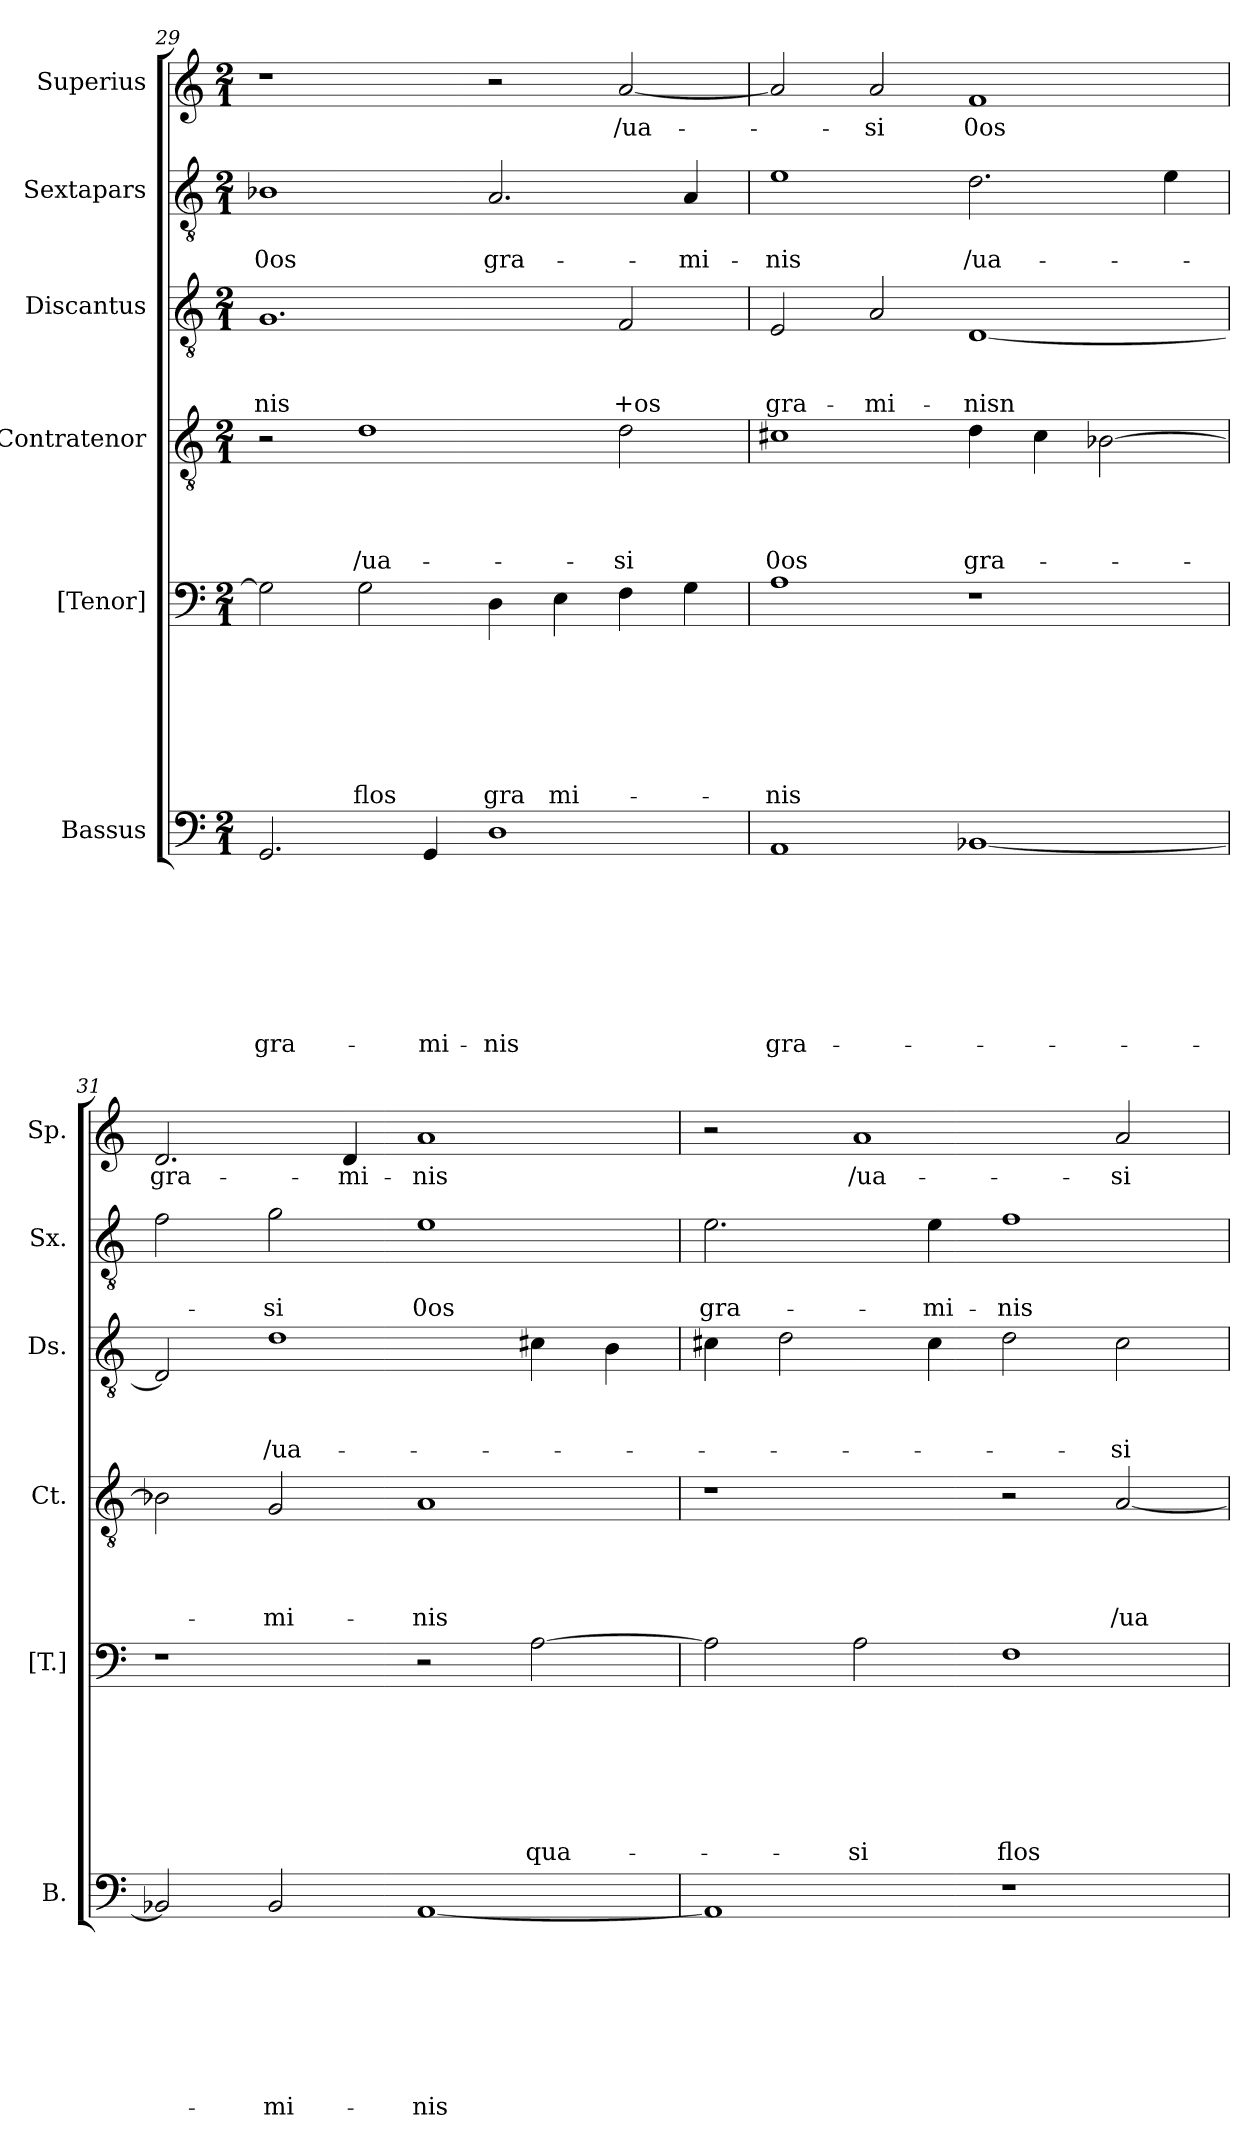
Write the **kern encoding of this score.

**kern	**text	**text	**text	**text	**text	**text	**text	**text	**kern	**text	**text	**text	**text	**text	**text	**text	**kern	**text	**text	**text	**text	**kern	**text	**text	**text	**kern	**text	**text	**kern	**text
*part6	*part6	*part6	*part6	*part6	*part6	*part6	*part6	*part6	*part5	*part5	*part5	*part5	*part5	*part5	*part5	*part5	*part4	*part4	*part4	*part4	*part4	*part3	*part3	*part3	*part3	*part2	*part2	*part2	*part1	*part1
*staff6	*staff6	*staff6	*staff6	*staff6	*staff6	*staff6	*staff6	*staff6	*staff5	*staff5	*staff5	*staff5	*staff5	*staff5	*staff5	*staff5	*staff4	*staff4	*staff4	*staff4	*staff4	*staff3	*staff3	*staff3	*staff3	*staff2	*staff2	*staff2	*staff1	*staff1
*I"Bassus	*	*	*	*	*	*	*	*	*I"[Tenor]	*	*	*	*	*	*	*	*I"Contratenor	*	*	*	*	*I"Discantus	*	*	*	*I"Sextapars	*	*	*I"Superius	*
*I'B.	*	*	*	*	*	*	*	*	*I'[T.]	*	*	*	*	*	*	*	*I'Ct.	*	*	*	*	*I'Ds.	*	*	*	*I'Sx.	*	*	*I'Sp.	*
*clefF4	*	*	*	*	*	*	*	*	*clefF4	*	*	*	*	*	*	*	*clefGv2	*	*	*	*	*clefGv2	*	*	*	*clefGv2	*	*	*clefG2	*
*k[]	*	*	*	*	*	*	*	*	*k[]	*	*	*	*	*	*	*	*k[]	*	*	*	*	*k[]	*	*	*	*k[]	*	*	*k[]	*
*C:	*	*	*	*	*	*	*	*	*C:	*	*	*	*	*	*	*	*C:	*	*	*	*	*C:	*	*	*	*C:	*	*	*C:	*
*M2/1	*	*	*	*	*	*	*	*	*M2/1	*	*	*	*	*	*	*	*M2/1	*	*	*	*	*M2/1	*	*	*	*M2/1	*	*	*M2/1	*
=29	=29	=29	=29	=29	=29	=29	=29	=29	=29	=29	=29	=29	=29	=29	=29	=29	=29	=29	=29	=29	=29	=29	=29	=29	=29	=29	=29	=29	=29	=29
!	!	!	!	!	!	!	!	!LO:LY:b	!	!	!	!	!	!	!	!	!	!	!	!	!	!	!	!	!LO:LY:b	!	!	!LO:LY:b	!	!
2.GG/	.	.	.	.	.	.	.	gra-	2G\]	.	.	.	.	.	.	.	2r	.	.	.	.	1.G	.	.	-nis	1B-X	.	0os	1r	.
!	!	!	!	!	!	!	!	!	!	!	!	!	!	!	!	!LO:LY:b	!	!	!	!	!LO:LY:b	!	!	!	!	!	!	!	!	!
.	.	.	.	.	.	.	.	.	2G\	.	.	.	.	.	.	flos	1d	.	.	.	/ua-	.	.	.	.	.	.	.	.	.
!	!	!	!	!	!	!	!	!LO:LY:b	!	!	!	!	!	!	!	!	!	!	!	!	!	!	!	!	!	!	!	!	!	!
4GG/	.	.	.	.	.	.	.	-mi-	.	.	.	.	.	.	.	.	.	.	.	.	.	.	.	.	.	.	.	.	.	.
!	!	!	!	!	!	!	!	!LO:LY:b:rj	!	!	!	!	!	!	!	!LO:LY:b	!	!	!	!	!	!	!	!	!	!	!	!LO:LY:b	!	!
1D	.	.	.	.	.	.	.	-nis	4D\	.	.	.	.	.	.	gra	.	.	.	.	.	.	.	.	.	2.A/	.	gra-	2r	.
!	!	!	!	!	!	!	!	!	!	!	!	!	!	!	!	!LO:LY:b	!	!	!	!	!	!	!	!	!	!	!	!	!	!
.	.	.	.	.	.	.	.	.	4E\	.	.	.	.	.	.	mi-	.	.	.	.	.	.	.	.	.	.	.	.	.	.
!	!	!	!	!	!	!	!	!	!	!	!	!	!	!	!	!	!	!	!	!	!LO:LY:b	!	!	!	!LO:LY:b	!	!	!	!	!LO:LY:b
.	.	.	.	.	.	.	.	.	4F\	.	.	.	.	.	.	.	2d\	.	.	.	-si	2F/	.	.	+os	.	.	.	[<2a/	/ua-
!	!	!	!	!	!	!	!	!	!	!	!	!	!	!	!	!	!	!	!	!	!	!	!	!	!	!	!	!LO:LY:b	!	!
.	.	.	.	.	.	.	.	.	4G\	.	.	.	.	.	.	.	.	.	.	.	.	.	.	.	.	4A/	.	-mi-	.	.
=30	=30	=30	=30	=30	=30	=30	=30	=30	=30	=30	=30	=30	=30	=30	=30	=30	=30	=30	=30	=30	=30	=30	=30	=30	=30	=30	=30	=30	=30	=30
!	!	!	!	!	!	!	!	!LO:LY:b	!	!	!	!	!	!	!	!LO:LY:b	!	!	!	!	!LO:LY:b	!	!	!	!LO:LY:b	!	!	!LO:LY:b	!	!
1AA	.	.	.	.	.	.	.	gra-	1A	.	.	.	.	.	.	-nis	1c#X	.	.	.	0os	2E/	.	.	gra-	1e	.	-nis	2a/]	.
!	!	!	!	!	!	!	!	!	!	!	!	!	!	!	!	!	!	!	!	!	!	!	!	!	!LO:LY:b	!	!	!	!	!LO:LY:b
.	.	.	.	.	.	.	.	.	.	.	.	.	.	.	.	.	.	.	.	.	.	2A/	.	.	-mi-	.	.	.	2a/	-si
!	!	!	!	!	!	!	!	!	!	!	!	!	!	!	!	!	!	!	!	!	!LO:LY:b	!	!	!	!LO:LY:b	!	!	!LO:LY:b	!	!LO:LY:b
[<1BB-X	.	.	.	.	.	.	.	.	1r	.	.	.	.	.	.	.	4d\	.	.	.	gra-	[<1D	.	.	-nisn	2.d\	.	/ua-	1f	0os
.	.	.	.	.	.	.	.	.	.	.	.	.	.	.	.	.	4c#\	.	.	.	.	.	.	.	.	.	.	.	.	.
.	.	.	.	.	.	.	.	.	.	.	.	.	.	.	.	.	[<2B-X\	.	.	.	.	.	.	.	.	.	.	.	.	.
.	.	.	.	.	.	.	.	.	.	.	.	.	.	.	.	.	.	.	.	.	.	.	.	.	.	4e\	.	.	.	.
!!LO:LB:g=z
=31	=31	=31	=31	=31	=31	=31	=31	=31	=31	=31	=31	=31	=31	=31	=31	=31	=31	=31	=31	=31	=31	=31	=31	=31	=31	=31	=31	=31	=31	=31
!	!	!	!	!	!	!	!	!	!	!	!	!	!	!	!	!	!	!	!	!	!	!	!	!	!	!	!	!	!	!LO:LY:b
2BB-X/]	.	.	.	.	.	.	.	.	1r	.	.	.	.	.	.	.	2B-X\]	.	.	.	.	2D/]	.	.	.	2f\	.	.	2.d/	gra-
!	!	!	!	!	!	!	!	!LO:LY:b	!	!	!	!	!	!	!	!	!	!	!	!	!LO:LY:b	!	!	!	!LO:LY:b	!	!	!LO:LY:b	!	!
2BB-/	.	.	.	.	.	.	.	-mi-	.	.	.	.	.	.	.	.	2G/	.	.	.	-mi-	1d	.	.	/ua-	2g\	.	-si	.	.
!	!	!	!	!	!	!	!	!	!	!	!	!	!	!	!	!	!	!	!	!	!	!	!	!	!	!	!	!	!	!LO:LY:b
.	.	.	.	.	.	.	.	.	.	.	.	.	.	.	.	.	.	.	.	.	.	.	.	.	.	.	.	.	4d/	-mi-
!	!	!	!	!	!	!	!	!LO:LY:b	!	!	!	!	!	!	!	!	!	!	!	!	!LO:LY:b	!	!	!	!	!	!	!LO:LY:b	!	!LO:LY:b:rj
[<1AA	.	.	.	.	.	.	.	-nis	2r	.	.	.	.	.	.	.	1A	.	.	.	-nis	.	.	.	.	1e	.	0os	1a	-nis
!	!	!	!	!	!	!	!	!	!	!	!	!	!	!	!	!LO:LY:b	!	!	!	!	!	!	!	!	!	!	!	!	!	!
.	.	.	.	.	.	.	.	.	[>2A\	.	.	.	.	.	.	qua-	.	.	.	.	.	4c#X\	.	.	.	.	.	.	.	.
.	.	.	.	.	.	.	.	.	.	.	.	.	.	.	.	.	.	.	.	.	.	4B\	.	.	.	.	.	.	.	.
=32	=32	=32	=32	=32	=32	=32	=32	=32	=32	=32	=32	=32	=32	=32	=32	=32	=32	=32	=32	=32	=32	=32	=32	=32	=32	=32	=32	=32	=32	=32
!	!	!	!	!	!	!	!	!	!	!	!	!	!	!	!	!	!	!	!	!	!	!	!	!	!	!	!	!LO:LY:b	!	!
1AA]	.	.	.	.	.	.	.	.	2A\]	.	.	.	.	.	.	.	1r	.	.	.	.	4c#\	.	.	.	2.e\	.	gra-	2r	.
.	.	.	.	.	.	.	.	.	.	.	.	.	.	.	.	.	.	.	.	.	.	2d\	.	.	.	.	.	.	.	.
!	!	!	!	!	!	!	!	!	!	!	!	!	!	!	!	!LO:LY:b	!	!	!	!	!	!	!	!	!	!	!	!	!	!LO:LY:b
.	.	.	.	.	.	.	.	.	2A\	.	.	.	.	.	.	-si	.	.	.	.	.	.	.	.	.	.	.	.	1a	/ua-
!	!	!	!	!	!	!	!	!	!	!	!	!	!	!	!	!	!	!	!	!	!	!	!	!	!	!	!	!LO:LY:b	!	!
.	.	.	.	.	.	.	.	.	.	.	.	.	.	.	.	.	.	.	.	.	.	4c#\	.	.	.	4e\	.	-mi-	.	.
!	!	!	!	!	!	!	!	!	!	!	!	!	!	!	!	!LO:LY:b	!	!	!	!	!	!	!	!	!	!	!	!LO:LY:b:rj	!	!
1r	.	.	.	.	.	.	.	.	1F	.	.	.	.	.	.	flos	2r	.	.	.	.	2d\	.	.	.	1f	.	-nis	.	.
!	!	!	!	!	!	!	!	!	!	!	!	!	!	!	!	!	!	!	!	!	!LO:LY:b	!	!	!	!LO:LY:b	!	!	!	!	!LO:LY:b
.	.	.	.	.	.	.	.	.	.	.	.	.	.	.	.	.	[<2A/	.	.	.	/ua-	2c#\	.	.	-si	.	.	.	2a/	-si
=	=	=	=	=	=	=	=	=	=	=	=	=	=	=	=	=	=	=	=	=	=	=	=	=	=	=	=	=	=	=
*-	*-	*-	*-	*-	*-	*-	*-	*-	*-	*-	*-	*-	*-	*-	*-	*-	*-	*-	*-	*-	*-	*-	*-	*-	*-	*-	*-	*-	*-	*-
